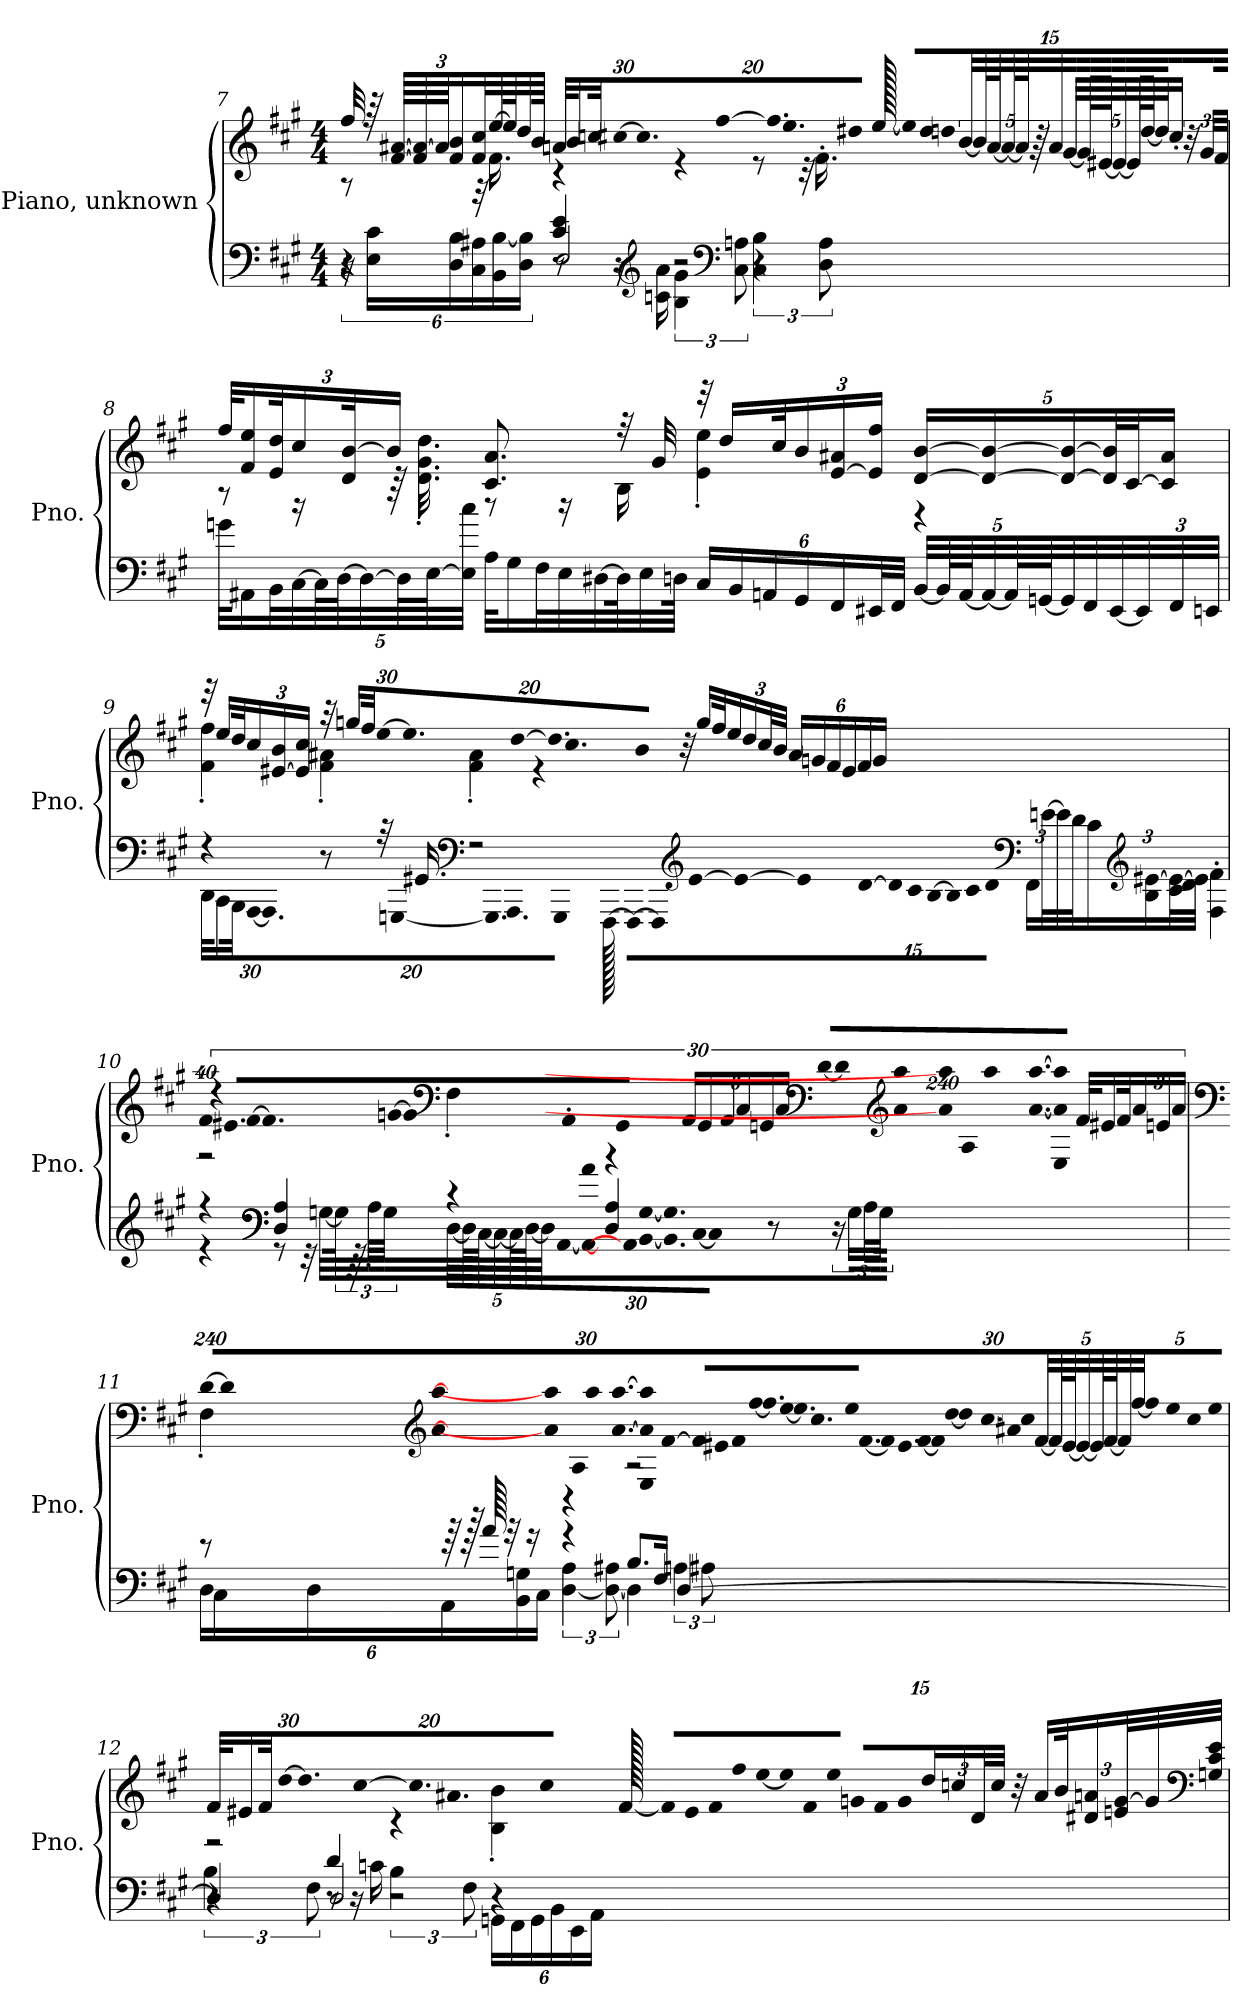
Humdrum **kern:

**kern	**kern
*part1	*part1
*staff2	*staff1
*I"Piano, unknown	*
*I'Pno.	*
!!LO:LB:g=z
*clefF4	*clefG2
*k[f#c#g#]	*k[f#c#g#]
*M4/4	*M4/4
=7	=7
*^	*^
*	*^	*	*
4r	24r	4r	32ff#/	8r
.	.	.	64r	.
.	24E\ 24c#\LL	.	.	.
.	.	.	[64f#/ [64a#X/LLLL	.
*	*	*	*Xbrackettup	*
.	.	.	96f#/] 96a#/_	.
.	.	.	96a#/JJ]	.
.	24D\ 24B\	.	24f#/ 24b/	.
*	*Xbrackettup	*	*	*
.	24C#\ 24A#X\	.	32f#/ 32cc#/L	32r
.	.	.	[32ee/	16.f#\
.	24BB\ [24B\	.	.	.
.	.	.	64ee/K]	.
.	.	.	32dd/	.
.	24D\ 24B\]JJ	.	.	.
.	.	.	64b/JJJk	.
4c#/ 4e/	8r	2E/	32an/KLL	4r
.	.	.	16b/	.
.	.	.	32ccn/L	.
!	!	!	!LO:N:vis=64	!
.	16r	.	[960%17cc#X/L	.
!	!	!	!LO:N:vis=64.	!
.	.	.	640%17cc#/]	.
.	.	.	1920ryy	.
!	!	!	!LO:N:vis=256	!
.	.	.	[1920%17ff#/K	.
!	!	!	!LO:N:vis=64.	!
.	.	.	640%17ff#/]	.
*clefG2	*	*	*	*
.	16cn\ 16a\	.	.	.
!	!	!	!LO:N:vis=64.	!
.	.	.	640%17ee/	.
.	.	.	1920ryy	.
!	!	!	!LO:N:vis=64	!
.	.	.	960%17dd#X/JJJJ	.
*	*brackettup	*	*	*
2r	6B\ 6g#\	.	[960ee/	4r
.	.	.	320%13ee/LL]	.
.	.	.	24dd#/	.
.	.	.	24ddn/	.
*	*	*	*brackettup	*
.	.	.	[40b/L	.
.	.	.	80b/L]	.
.	.	.	[80a/J	.
*clefF4	*	*	*	*
.	12C#\ 12An\	.	.	.
.	.	.	40a/_	.
.	.	.	80a/JJJk]	.
.	.	.	80r	.
.	.	.	40a/	.
*	*	*	*Xbrackettup	*
.	6C#\ 6B\	4r	[40g#/LLL	8r
.	.	.	80g#/L]	.
.	.	.	[80e#X/J	.
.	.	.	40e#/_	.
.	.	.	80e#/L]	.
.	.	.	[80dd/J	.
.	.	.	40dd/J]	.
.	.	.	16cc#'/JJ	32r
.	.	.	.	16.f#'\
.	12D\ 12A\	.	.	.
*	*	*	*brackettup	*
.	.	.	48r	.
.	.	.	48g#/LLL	.
.	.	.	48f#/JJJ	.
*v	*v	*v	*	*
!!LO:LB:g=z	!!
=8	=8	=8
32gn\KLL	32ff#/KLL	8r
16AA#X\	16f#/ 16ee/	.
32BB\L	32e/ 32dd/K	.
*Xbrackettup	*Xbrackettup	*
[40C#\	24cc#/	16r
80C#\L]	.	.
[80D\J	.	.
.	48d/ [48b/K	.
40D\_	.	.
.	16b/JJ]	64r
80D\L]	.	.
.	.	32.d\' 32.g#\' 32.dd\'
[80E\J	.	.
40E\] 40cc#\JJJ	.	.
32A\KLL	8.c#/ 8.a/	8r
16G#\	.	.
32F#\L	.	.
32E\	.	16r
[32D#X\	.	.
64D#\K]	32r	16B\
32E\	.	.
.	32g#/	.
64Dn\JJJk	.	.
24C#/LL	32r	4e\' 4ee\'
.	16dd/LL	.
24BB/	.	.
24AAn/	.	.
.	32cc#/K	.
24GG#/	24b/	.
24FF#/	[24e/ 24a#X/	.
48EE#X/L	24e/] 24ff#/JJ	.
48FF#/JJJ	.	.
[40BB/LLL	[20d/ [20b/LL	4r
80BB/L]	.	.
[80AA/J	.	.
40AA/_	20d/_ 20b/_	.
80AA/L]	.	.
[80GGn/J	.	.
40GG/]	20d/_ 20b/_	.
32FF#/	.	.
.	40d/] 40b/]L	.
[32EE#/	.	.
.	[40c#/J	.
48EE#/]	.	.
.	20c#/] 20a#/JJ	.
48FF#/	.	.
48EEn/JJJ	.	.
!!LO:PB:g=z	!!
=9	=9	=9
*^	*	*
4r	32DD\KLL	32r	4f#\' 4ff#\'
.	16CC#\	16ee/LL	.
.	32BBB\L	32dd/K	.
!	!LO:N:vis=64	!	!
.	[960%17AAA\L	24cc#/	.
!	!LO:N:vis=64.	!	!
.	640%17AAA\]	.	.
.	.	[24e#X/ 24b/	.
.	1920ryy	.	.
!	!LO:N:vis=256	!	!
.	[1920%17GGGn\K	.	.
!	!LO:N:vis=64.	!	!
.	640%17GGG\]	.	.
!	!LO:N:vis=64.	!	!
.	640%17AAA\	.	.
.	.	24e#/] 24cc#/JJ	.
.	1920ryy	.	.
!	!LO:N:vis=64	!	!
.	960%17GGG\JJJJ	.	.
8r	[960FFF#\	32r	4f#\' 4a#X\'
.	960%23FFF#\LLL_	.	.
.	80FFF#\L]	.	.
.	.	16ggn/LL	.
*clefG2	*	*	*
.	[80e\J	.	.
.	40e\_	.	.
.	80e\L]	.	.
.	[80d\J	.	.
.	.	32ff#/L	.
.	40d\]	.	.
!	!	!LO:N:vis=64	!
32r	32c#\	[960%17ee/L	.
!	!	!LO:N:vis=64.	!
.	.	640%17ee/]	.
16.e#X/	[32B\	.	.
.	.	1920ryy	.
!	!	!LO:N:vis=256	!
.	.	[1920%17dd/K	.
!	!	!LO:N:vis=64.	!
.	.	640%17dd/]	.
.	64B\K]	.	.
.	32c#\	.	.
!	!	!LO:N:vis=64.	!
.	.	640%17cc#/	.
.	.	1920ryy	.
!	!	!LO:N:vis=64	!
.	.	960%17b/JJJJ	.
.	64d\JJJk	.	.
*clefF4	*	*	*
2r	24FF#\LL	32r	4f#\' 4a#\'
.	.	16gg/LL	.
.	[48en\L	.	.
.	32e\]	.	.
.	32d\J	32ff#/K	.
.	24c#\	24ee/	.
*clefG2	*	*	*
.	24B\ [24e#X\	24dd/	.
.	48c#\ 48e#\_L	48cc#/L	.
.	48d\ 48e#\]JJJ	48b/JJJ	.
.	4F#\' 4f#\'	24a#/LL	4r
.	.	24gn/	.
.	.	24f#/	.
.	.	24e#/	.
.	.	24f#/	.
.	.	24g/JJ	.
!!LO:LB:g=z	!!
=10	=10	=10	=10
*	*	*brackettup	*
!	!	!LO:N:vis=32	!
4r	4r	640%23f#/	2r
!	!	!LO:N:vis=128	!
.	.	1920%17r	.
!	!	!LO:N:vis=64.	!
.	.	640%17e#X/LLLL	.
!	!	!LO:N:vis=64	!
.	.	[960%17f#/	.
!	!	!LO:N:vis=64.	!
.	.	640%17f#/]	.
.	.	1920ryy	.
!	!	!LO:N:vis=256	!
.	.	[1920%17gn/JK	.
.	.	32g/J]	.
.	.	16f#'/	.
.	.	32e#/JJk	.
*clefF4	*	*	*
*	*	*Xbrackettup	*
4D/ 4A/	8r	24f#/LL	.
.	.	24e#/	.
.	.	24f#/	.
.	32r	24a/	.
.	[32Gn\LLL	.	.
.	.	24en/	.
*	*brackettup	*	*
.	96G\JJJk]	.	.
.	96r	.	.
.	48A'\LLL	24a/JJ	.
.	48G\JJJ	.	.
*	*	*clefF4	*
*	*Xbrackettup	*	*
!	!	!LO:N:vis=16	!
4r	[40D\LLL	[1920%137d/LL	4F#'\
.	80D\L]	.	.
.	[80C#\J	.	.
.	40C#\_	.	.
!	!	!LO:N:vis=64	!
.	.	960%17d/LL]	.
.	80C#\L]	.	.
.	[80D\J	.	.
*	*	*clefG2	*
!	!	!LO:N:vis=64	!
.	.	[960%17a/ [960%17aa/	.
.	40D\]	.	.
.	.	1920ryy	.
!	!	!LO:N:vis=64	!
.	.	960%17a/] 960%17aa/]	.
!	!LO:N:vis=64	!LO:N:vis=64	!
.	[960%17AA\L	960%17A/	.
!	!LO:N:vis=64	!LO:N:vis=64	!
.	960%17AA\_ 960%17a\	960%17aa/J	.
.	1920ryy	1920ryy	.
!	!LO:N:vis=256	!LO:N:vis=32.	!
.	1920%17AA\L]	[1920%103a/ [1920%103aa/	.
!	!LO:N:vis=256	!	!
.	[1920%17BB\ [1920%17G\J	.	.
!	!LO:N:vis=64.	!	!
.	640%17BB\] 640%17G\]	.	.
!	!LO:N:vis=256	!	!
.	[1920%17C#\JK	.	.
!	!LO:N:vis=32	!	!
.	640%23C#\JJJ]	.	.
!	!	!LO:N:vis=32	!
.	.	640%23E/ 640%23a/] 640%23aa/]JJJ	.
4D/ 4A/	8r	.	4r
.	.	32f#/KLL	.
.	.	16e#X/	.
.	.	32f#/K	.
*	*brackettup	*	*
.	24r	.	.
.	.	24a/	.
.	24G\LL	.	.
.	.	24en/	.
.	48A\L	.	.
.	.	24a/JJ	.
.	48G\JJJ	.	.
1920ryy	1920ryy	.	1920ryy
!!LO:LB:g=z	!!
=11	=11	=11	=11
*	*	*clefF4	*
*	*Xbrackettup	*	*
!	!	!LO:N:vis=16	!
8r	24D\LL	[1920%137d/LL	4F#'\
.	24C#\	.	.
!	!	!LO:N:vis=64	!
.	.	960%17d/LL]	.
.	24D\	.	.
*	*	*clefG2	*
!	!	!LO:N:vis=64	!
.	.	[960%17a/ [960%17aa/	.
.	.	1920ryy	.
!	!	!LO:N:vis=64	!
.	.	960%17a/] 960%17aa/]	.
!	!	!LO:N:vis=64	!
64r	24AA\	960%17A/	.
128r	.	.	.
!	!	!LO:N:vis=64	!
.	.	960%17aa/J	.
128a/	.	.	.
32r	.	.	.
.	.	1920ryy	.
!	!	!LO:N:vis=32.	!
.	.	[1920%103a/ [1920%103aa/	.
.	24BB\ 24Gn\	.	.
16r	.	.	.
.	24C#\JJ	.	.
!	!	!LO:N:vis=32	!
.	.	640%23E/ 640%23a/] 640%23aa/]JJJ	.
*	*brackettup	*	*
4r	[6D\ 6A\	.	4r
.	.	[1920f#/	.
.	.	1920%79f#/LL]	.
.	.	24e#X/	.
.	.	24f#/	.
!	!	!LO:N:vis=64	!
.	.	[960%17ff#/LL	.
!	!	!LO:N:vis=64.	!
.	.	640%17ff#/]	.
.	12D\_ 12A#X\	.	.
!	!	!LO:N:vis=256	!
.	.	[1920%17ee/K	.
!	!	!LO:N:vis=64.	!
.	.	640%17ee/]	.
!	!	!LO:N:vis=64.	!
.	.	640%17cc#/	.
.	.	1920ryy	.
!	!	!LO:N:vis=64	!
.	.	960%17ee/JJJJ	.
8.B/L	4D\]	[80.f#/LLL	2r
.	.	640%11f#/LLL]	.
!	!	!LO:N:vis=32.	!
.	.	1920%103e#/	.
!	!	!LO:N:vis=64	!
.	.	[960%17f#/L	.
!	!	!LO:N:vis=64	!
.	.	960%17f#/]	.
!	!	!LO:N:vis=64	!
.	.	[960%17dd/	.
!	!	!LO:N:vis=64	!
.	.	960%17dd/J]	.
.	.	1920ryy	.
!	!	!LO:N:vis=32.	!
.	.	1920%103cc#/	.
16F#/Jk	.	.	.
!	!	!LO:N:vis=64	!
.	.	960%17a#X/L	.
!	!	!LO:N:vis=64	!
.	.	960%17cc#/JJJJ	.
[4D/	6An\	[40f#/LLL	.
.	.	80f#/L]	.
.	.	[80e#/J	.
.	.	40e#/_	.
.	.	80e#/L]	.
.	.	[80f#/J	.
.	.	40f#/J]	.
.	.	[40ff#/	.
.	.	60ff#/]	.
.	12A#X\	24ee/	.
.	.	48cc#/L	.
.	.	48ee/JJJ	.
!!LO:LB:g=z	!!
=12	=12	=12	=12
*	*^	*	*
4D/]	6B\	4r	32f#/KLL	2r
.	.	.	16e#X/	.
.	.	.	32f#/L	.
!	!	!	!LO:N:vis=64	!
.	.	.	[960%17dd/L	.
!	!	!	!LO:N:vis=64.	!
.	.	.	640%17dd/]	.
.	12F#\	.	.	.
.	.	.	1920ryy	.
!	!	!	!LO:N:vis=256	!
.	.	.	[1920%17cc#/K	.
!	!	!	!LO:N:vis=64.	!
.	.	.	640%17cc#/]	.
!	!	!	!LO:N:vis=64.	!
.	.	.	640%17a#X/	.
.	.	.	1920ryy	.
!	!	!	!LO:N:vis=64	!
.	.	.	960%17cc#/JJJJ	.
4d/	8r	2D/	[960f#/	.
.	.	.	320%13f#/LL]	.
.	.	.	24e#/	.
.	.	.	24f#/	.
.	16r	.	32ff#/L	.
.	.	.	[32ee/	.
.	16cn\	.	64ee/K]	.
.	.	.	32f#/	.
.	.	.	64ee/JJJk	.
2r	6B\	.	32gn/KLL	4r
.	.	.	16f#/	.
.	.	.	32g/K	.
.	.	.	24dd/	.
.	12F#\	.	24ccn/	.
.	.	.	48d/L	.
.	.	.	48cc/JJJ	.
*	*Xbrackettup	*	*	*
.	24GGn\LL	4r	32r	4B\' 4b\'
.	.	.	16a#/LL	.
.	24FF#\	.	.	.
.	24GG\	.	.	.
.	.	.	32b/K	.
.	24BB\	.	24d#X/ 24an/	.
.	24EE\	.	48en/ [48g/L	.
.	.	.	32g/]	.
.	24AA\JJ	.	.	.
*	*	*	*clefF4	*
.	.	.	32Gn/ 32c#/ 32e/JJJ	.
*v	*v	*v	*	*
*	*v	*v
=	=
*-	*-
